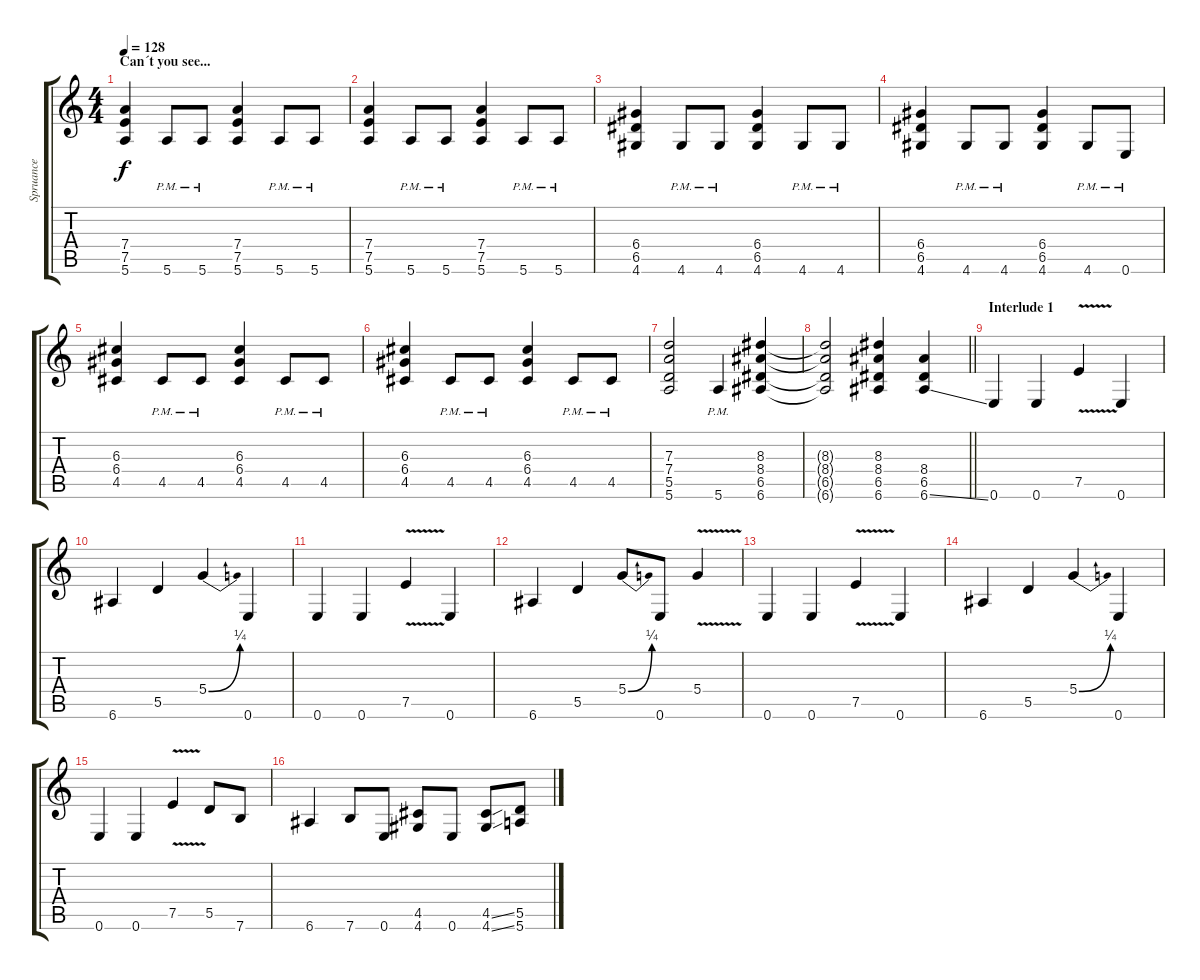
\track ("Spruance" "Spruance") {instrument distortionguitar}
\staff {score tabs}
\tuning (E4 B3 G3 D3 A2 E2) {hide}
\ts (4 4)
\section ("" "Can´t you see...")
\tempo 128
\clef g2
\ks c
(7.4 7.5 5.6).4{dy f} 5.6{pm}.8 5.6{pm}.8 (7.4 7.5 5.6).4 5.6{pm}.8 5.6{pm}.8 |
(7.4 7.5 5.6).4 5.6{pm}.8 5.6{pm}.8 (7.4 7.5 5.6).4 5.6{pm}.8 5.6{pm}.8 |
(6.4 6.5 4.6).4 4.6{pm}.8 4.6{pm}.8 (6.4 6.5 4.6).4 4.6{pm}.8 4.6{pm}.8 |
(6.4 6.5 4.6).4 4.6{pm}.8 4.6{pm}.8 (6.4 6.5 4.6).4 4.6{pm}.8 0.6{pm}.8 |
(6.3 6.4 4.5).4 4.5{pm}.8 4.5{pm}.8 (6.3 6.4 4.5).4 4.5{pm}.8 4.5{pm}.8 |
(6.3 6.4 4.5).4 4.5{pm}.8 4.5{pm}.8 (6.3 6.4 4.5).4 4.5{pm}.8 4.5{pm}.8 |
(7.3 7.4 5.5 5.6).2 5.6{pm}.4 (8.3 8.4 6.5 6.6).4 |
\barLineRight lightlight
(8.3{t} 8.4{t} 6.5{t} 6.6{t}).2 (8.3 8.4 6.5 6.6).4 (8.4 6.5 6.6{ss}).4 |
\section ("" "Interlude 1")
0.6.4 0.6.4 7.5{v}.4 0.6.4 |
6.6.4 5.5.4 5.4{be (bend 0 0 60 1)}.4 0.6.4 |
0.6.4 0.6.4 7.5{v}.4 0.6.4 |
6.6.4 5.5.4 5.4{be (bend 0 0 60 1)}.8 0.6.8 5.4{v}.4 |
0.6.4 0.6.4 7.5{v}.4 0.6.4 |
6.6.4 5.5.4 5.4{be (bend 0 0 60 1)}.4 0.6.4 |
0.6.4 0.6.4 7.5{v}.4 5.5.8 7.6.8 |
6.6.4 7.6.8 0.6.8 (4.5 4.6).8 0.6.8 (4.5{ss} 4.6{ss}).8 (5.5 5.6).8
